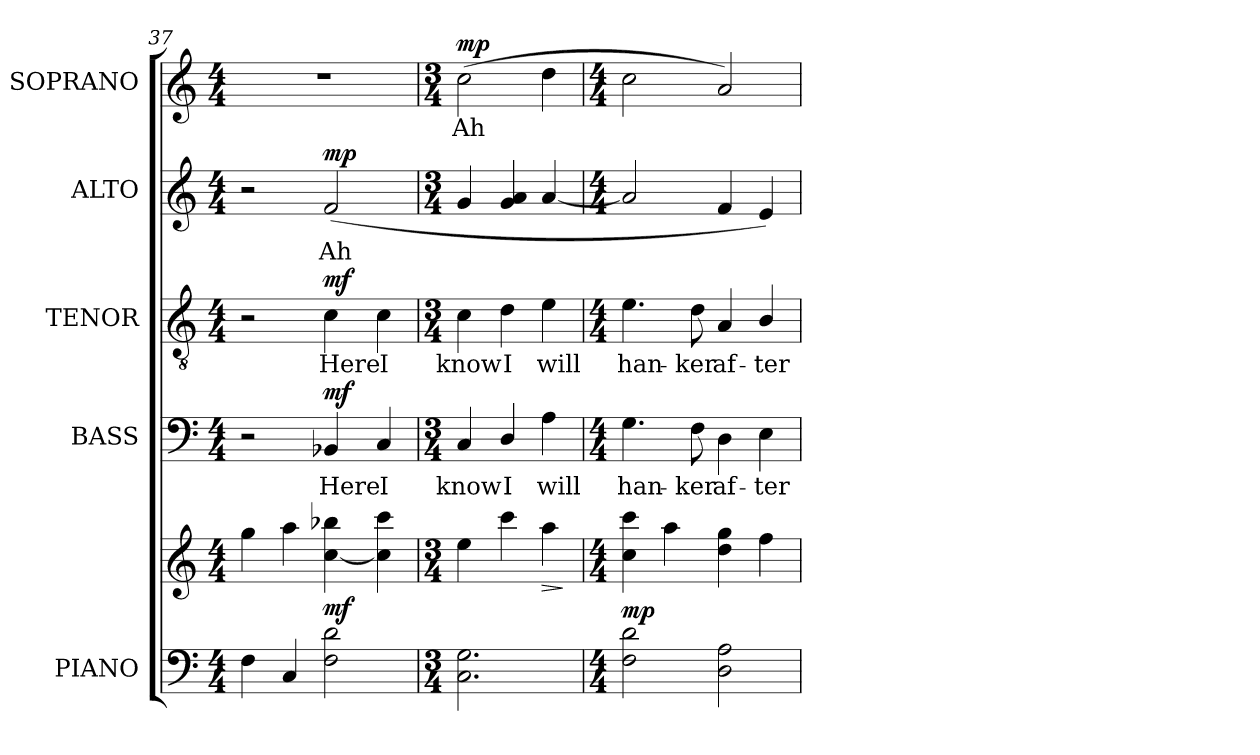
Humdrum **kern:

**kern	**kern	**dynam	**kern	**text	**dynam	**kern	**text	**dynam	**kern	**text	**dynam	**kern	**text	**dynam
*part5	*part5	*part5	*part4	*part4	*part4	*part3	*part3	*part3	*part2	*part2	*part2	*part1	*part1	*part1
*staff6	*staff5	*staff5/6	*staff4	*staff4	*staff4	*staff3	*staff3	*staff3	*staff2	*staff2	*staff2	*staff1	*staff1	*staff1
*I"PIANO	*	*	*I"BASS	*	*	*I"TENOR	*	*	*I"ALTO	*	*	*I"SOPRANO	*	*
*I'PNO.	*	*	*I'B.	*	*	*I'T.	*	*	*I'A.	*	*	*I'S.	*	*
*clefF4	*clefG2	*	*clefF4	*	*	*clefGv2	*	*	*clefG2	*	*	*clefG2	*	*
*	*	*	*	*	*	*ITrd7c12	*	*	*	*	*	*	*	*
*k[]	*k[]	*	*k[]	*	*	*k[]	*	*	*k[]	*	*	*k[]	*	*
*C:	*C:	*	*C:	*	*	*C:	*	*	*C:	*	*	*C:	*	*
*M4/4	*M4/4	*	*M4/4	*	*	*M4/4	*	*	*M4/4	*	*	*M4/4	*	*
=37	=37	=37	=37	=37	=37	=37	=37	=37	=37	=37	=37	=37	=37	=37
4Fi\	4ggi\	.	2r	.	.	2r	.	.	2r	.	.	1r	.	.
4Ci/	4aai\	.	.	.	.	.	.	.	.	.	.	.	.	.
!	!	!	!	!LO:LY:b:color=#000000	!	!	!	!	!	!	!	!	!	!
!	!	!	!	!	!	!	!LO:LY:b:color=#000000	!	!	!	!	!	!	!
!	!	!	!	!	!	!	!	!	!	!LO:LY:b:color=#000000	!	!	!	!
2Fi\ 2di	[4cci\ 4bb-Xi	mf	4BB-Xi/	Here	mf	4Ci\	Here	mf	(2fi/	Ah	mp	.	.	.
!	!	!	!	!LO:LY:b:color=#000000	!	!	!	!	!	!	!	!	!	!
!	!	!	!	!	!	!	!LO:LY:b:color=#000000	!	!	!	!	!	!	!
.	4cci\] 4ccci	.	4Ci/	I	.	4Ci\	I	.	.	.	.	.	.	.
=38	=38	=38	=38	=38	=38	=38	=38	=38	=38	=38	=38	=38	=38	=38
*M3/4	*M3/4	*	*M3/4	*	*	*M3/4	*	*	*M3/4	*	*	*M3/4	*	*
!	!	!	!	!LO:LY:b:color=#000000	!	!	!	!	!	!	!	!	!	!
!	!	!	!	!	!	!	!LO:LY:b:color=#000000	!	!	!	!	!	!	!
!	!	!	!	!	!	!	!	!	!	!	!	!	!LO:LY:b:color=#000000	!
2.Ci\ 2.Gi	4eei\	.	4Ci/	know	.	4Ci\	know	.	4gi/	.	.	(2cci\	Ah	mp
!	!	!	!	!LO:LY:b:color=#000000	!	!	!	!	!	!	!	!	!	!
!	!	!	!	!	!	!	!LO:LY:b:color=#000000	!	!	!	!	!	!	!
.	4ccci\	.	4Di/	I	.	4Di\	I	.	4gi/ 4ai	.	.	.	.	.
!	!	!LO:HP:b	!	!	!	!	!	!	!	!	!	!	!	!
!	!	!	!	!LO:LY:b:color=#000000	!	!	!	!	!	!	!	!	!	!
!	!	!	!	!	!	!	!LO:LY:b:color=#000000	!	!	!	!	!	!	!
.	4aai\	>	4Ai\	will	.	4Ei\	will	.	[4ai/	.	.	4ddi\	.	.
.	.	]	.	.	.	.	.	.	.	.	.	.	.	.
=39	=39	=39	=39	=39	=39	=39	=39	=39	=39	=39	=39	=39	=39	=39
*M4/4	*M4/4	*	*M4/4	*	*	*M4/4	*	*	*M4/4	*	*	*M4/4	*	*
!	!	!	!	!LO:LY:b:color=#000000	!	!	!	!	!	!	!	!	!	!
!	!	!	!	!	!	!	!LO:LY:b:color=#000000	!	!	!	!	!	!	!
2Fi\ 2di	4cci\ 4ccci	mp	4.Gi\	han-	.	4.Ei\	han-	.	2ai/]	.	.	2cci\	.	.
.	4aai\	.	.	.	.	.	.	.	.	.	.	.	.	.
!	!	!	!	!LO:LY:b:color=#000000	!	!	!	!	!	!	!	!	!	!
!	!	!	!	!	!	!	!LO:LY:b:color=#000000	!	!	!	!	!	!	!
.	.	.	8Fi\	-ker	.	8Di\	-ker	.	.	.	.	.	.	.
!	!	!	!	!LO:LY:b:color=#000000	!	!	!	!	!	!	!	!	!	!
!	!	!	!	!	!	!	!LO:LY:b:color=#000000	!	!	!	!	!	!	!
2Di\ 2Ai	4ddi\ 4ggi	.	4Di\	af-	.	4AAi/	af-	.	4fi/	.	.	2ai/)	.	.
!	!	!	!	!LO:LY:b:color=#000000	!	!	!	!	!	!	!	!	!	!
!	!	!	!	!	!	!	!LO:LY:b:color=#000000	!	!	!	!	!	!	!
.	4ffi\	.	4Ei\	-ter	.	4BBi/	-ter	.	4ei/)	.	.	.	.	.
=	=	=	=	=	=	=	=	=	=	=	=	=	=	=
*-	*-	*-	*-	*-	*-	*-	*-	*-	*-	*-	*-	*-	*-	*-
